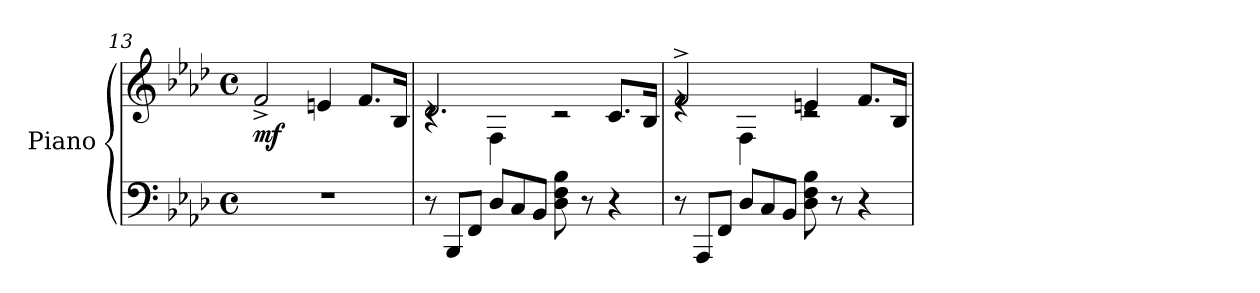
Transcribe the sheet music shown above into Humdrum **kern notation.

**kern	**kern	**dynam
*part1	*part1	*part1
*staff2	*staff1	*staff1/2
*I"Piano	*	*
*I'Pno.	*	*
*clefF4	*clefG2	*
*k[b-e-a-d-]	*k[b-e-a-d-]	*
*M4/4	*M4/4	*
*met(c)	*met(c)	*
=13	=13	=13
!	!	!LO:DY:b
1r	2f^/	mf
.	4en/	.
.	8.f/L	.
.	16B-/Jk	.
!!LO:LB:g=z
=14	=14	=14
*Xtuplet	*	*
*	*^	*
12r	2.d-/	4rc	.
12BBB-/L	.	.	.
12FF/J	.	.	.
12D-/L	.	4F\	.
12C/	.	.	.
12BB-/J	.	.	.
8D-\ 8F\ 8B-\	.	2rc	.
8r	.	.	.
4r	8.c/L	.	.
.	16B-/Jk	.	.
=15	=15	=15	=15
12r	2f^/	4re	.
12AAA-/L	.	.	.
12FF/J	.	.	.
12D-/L	.	4F\	.
12C/	.	.	.
12BB-/J	.	.	.
8D-\ 8F\ 8B-\	4en/	2rc	.
8r	.	.	.
4r	8.f/L	.	.
.	16B-/Jk	.	.
*	*v	*v	*
=	=	=
*-	*-	*-
